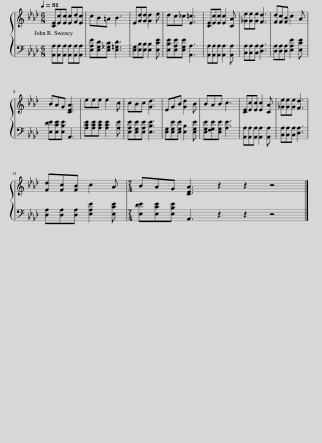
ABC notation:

X:1
%%score { 1 | 2 }
L:1/8
Q:1/4=81
M:6/8
I:linebreak $
K:Ab
V:1 treble
V:2 bass
V:1
 [CE][Ec][Ec] [Ec][Fd][Ec] | cB=A B3 | E[Gd][Gd] [Gd]2 e | dc_c [E=c]3 | [CE][Ec][Ec] [Ec]2 [CA] | %5
 [_Ge][Ge][Ge] [Fd]3 | [Fd][Fc][FB] c2 A |$ BAG [CEA]3 | eee e2 c | cBc [Gd]3 | %10
 EGB [Gd]2 B | BAB c3 | [CE][Ec][Ec] [Ec]2 [CA] | [_Ge][Ge][Ge] [Fd]3 |$ [Fd][Fc][FB] c2 A | %15
[M:7/4] BAG [CEA]3 z2 z2 z4 |] %16
V:2
 [A,,A,][A,,A,][A,,A,] [A,,A,][A,,A,][A,,A,] | [E,A,E][E,G,D][E,_G,C] [E,=G,D]3 | [E,G,][E,B,][E,B,] [E,B,]2 [E,CE] | [E,B,E][E,A,E][E,G,E] [A,,A,]3 | [A,,A,][A,,A,][A,,A,] [A,,A,]2 [A,,A,] | %5
 [C,A,][C,A,][C,A,] [D,A,]3 | [D,A,][D,A,][D,A,] [E,A,E]2 [E,CE] |$ [E,DE][E,CE][E,B,E] A,,3 | [A,CE][A,CE][A,CE] [A,CE]2 [A,E] | [E,A,E][E,G,E][E,A,E] [E,B,E]3 | %10
 [E,G,][E,G,E][E,G,E] [E,B,]2 [E,G,E] | [E,G,E][F,G,E][E,G,E] [A,E]3 | [A,,A,][A,,A,][A,,A,] [A,,A,]2 [A,,A,] | [C,A,][C,A,][C,A,] [D,A,]3 |$ [D,A,][D,A,][D,A,] [E,A,E]2 [E,CE] | %15
[M:7/4] [E,DE][E,CE][E,B,E] A,,3 z2 z2 z4 |] %16
